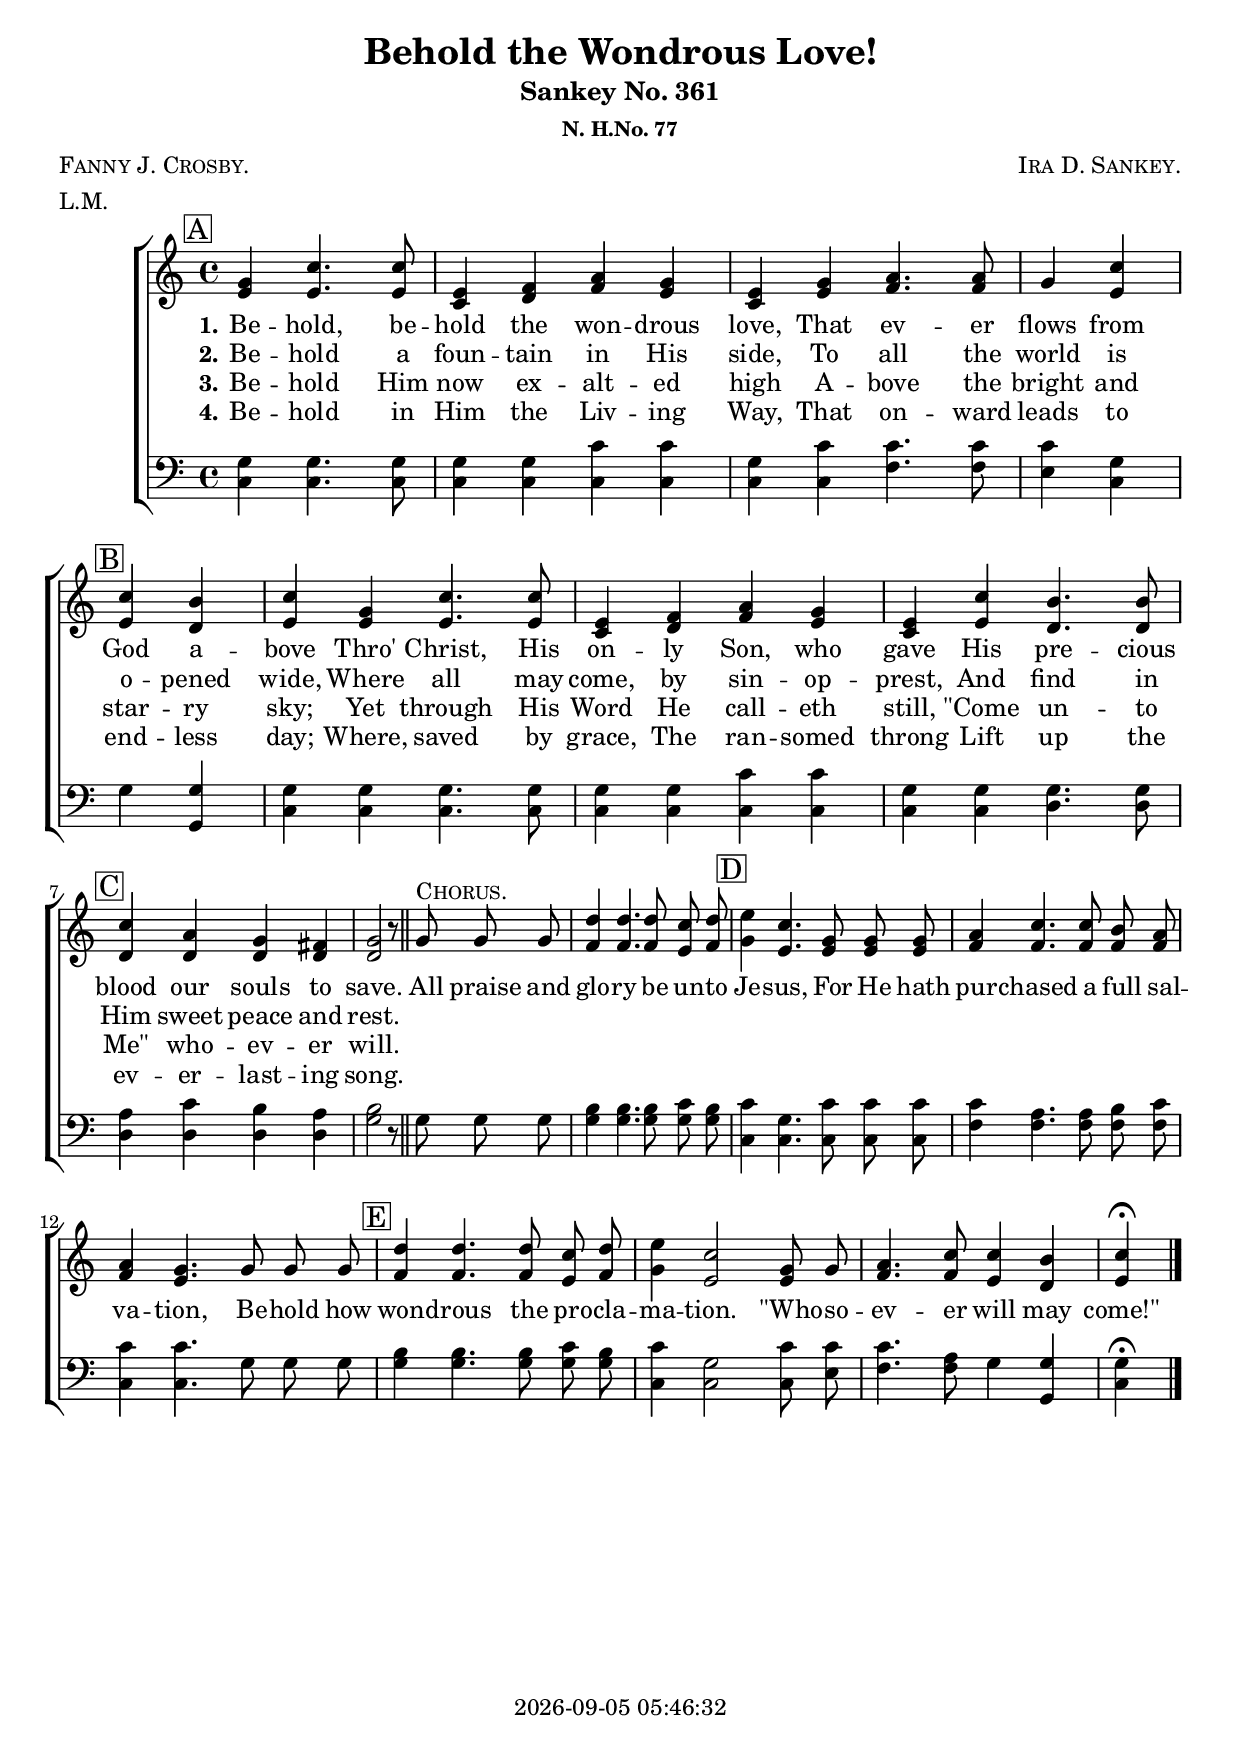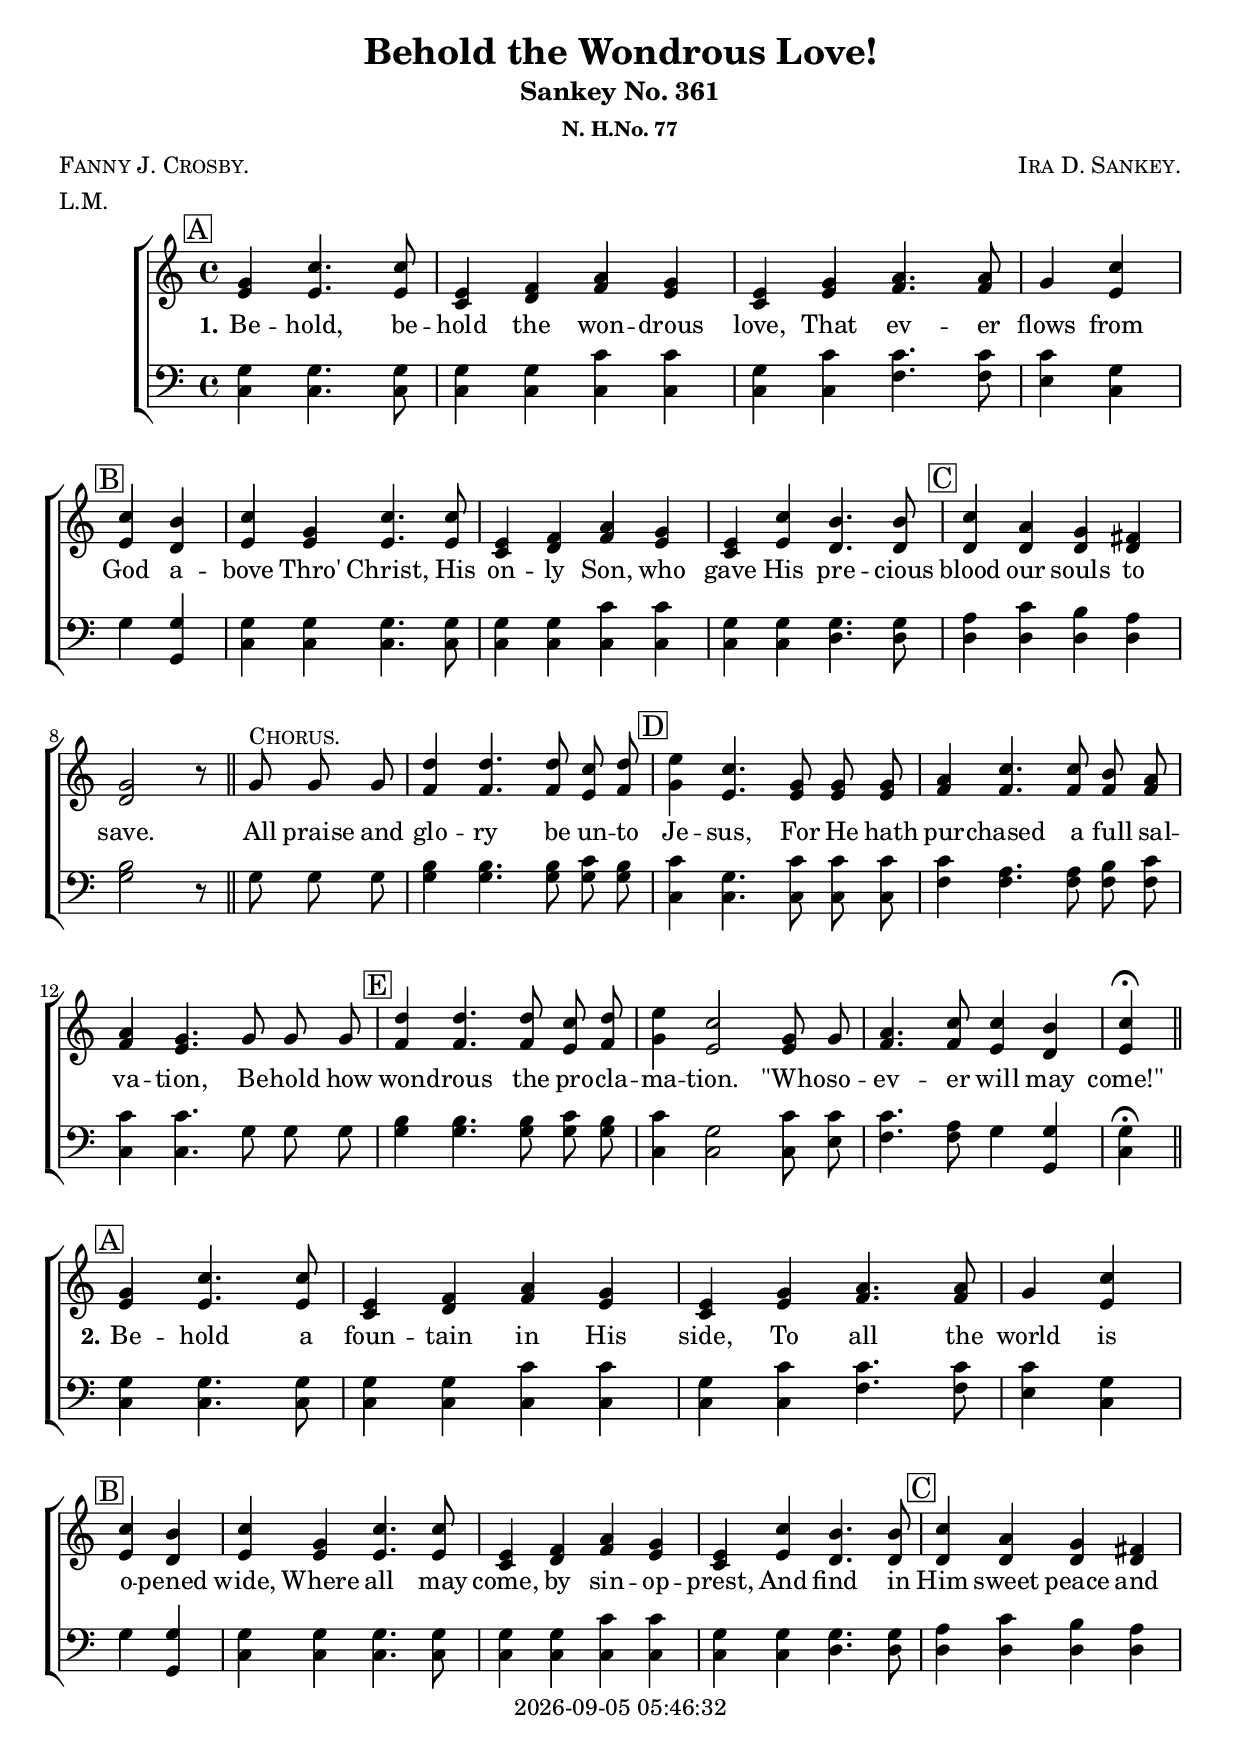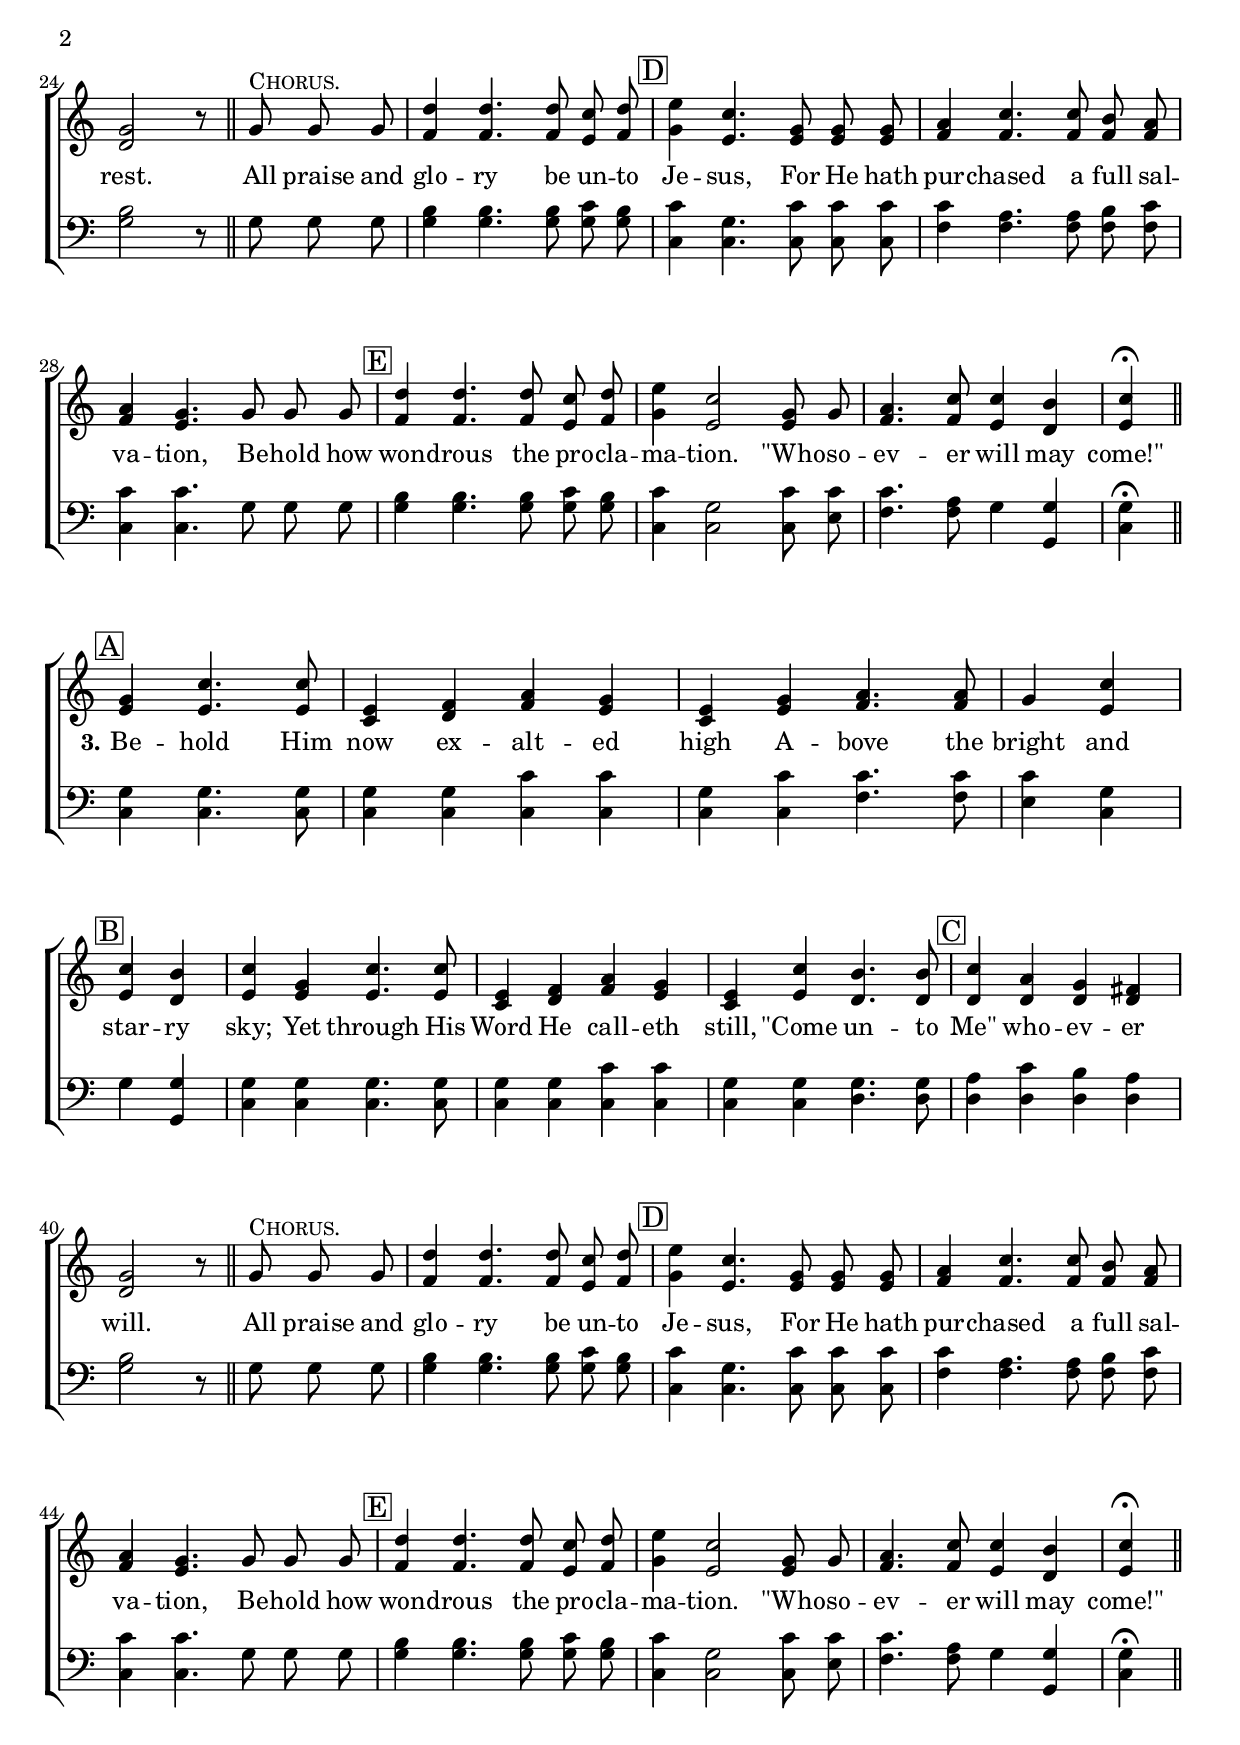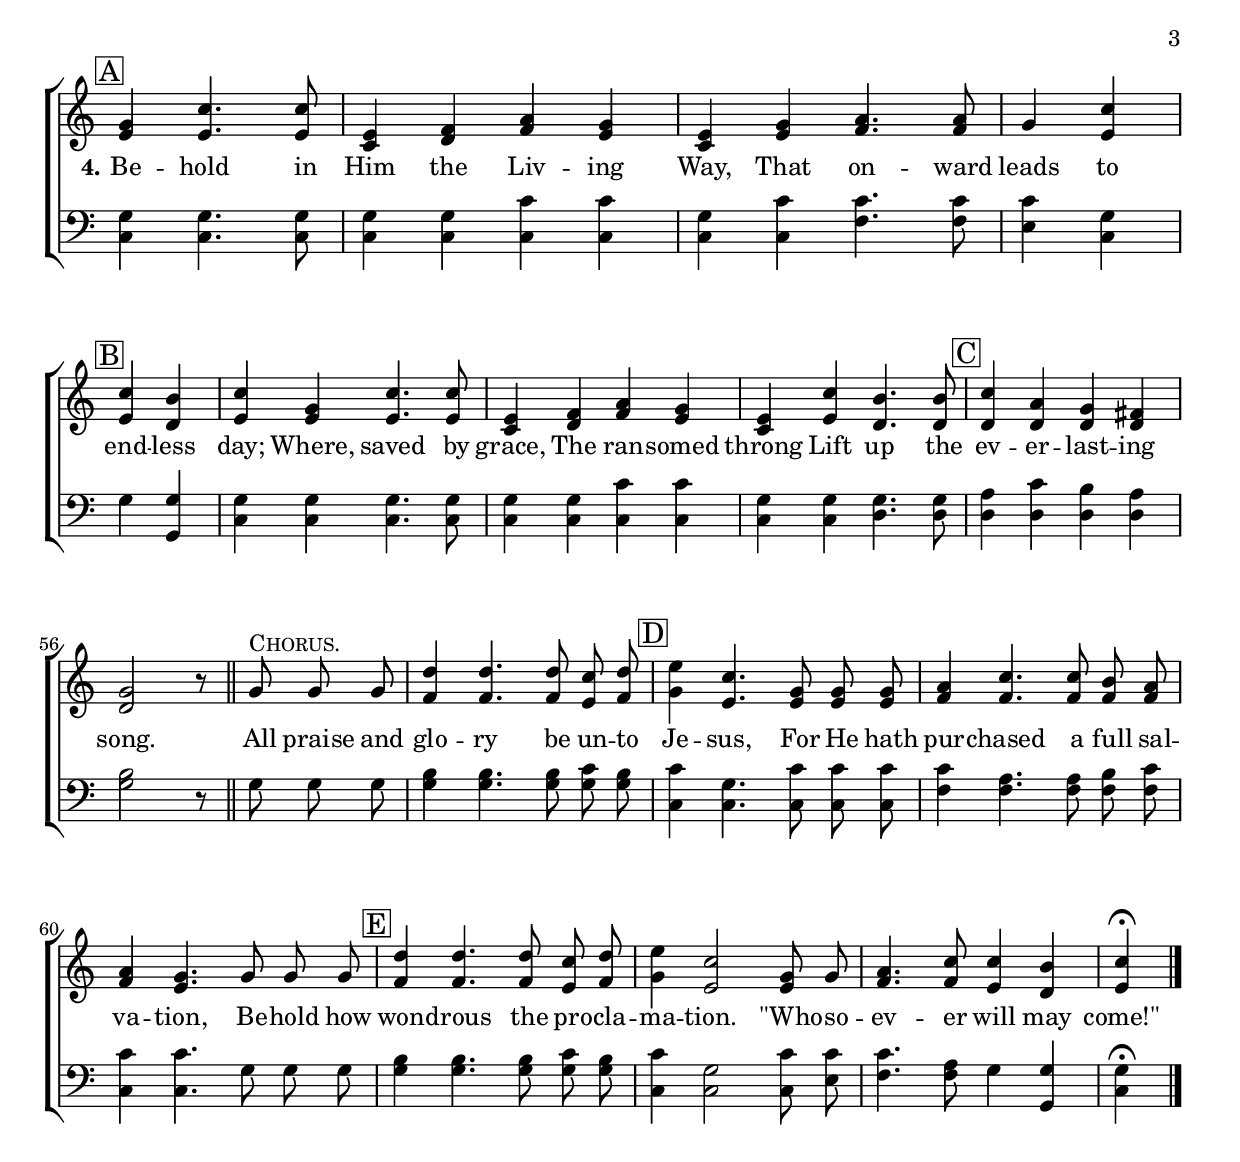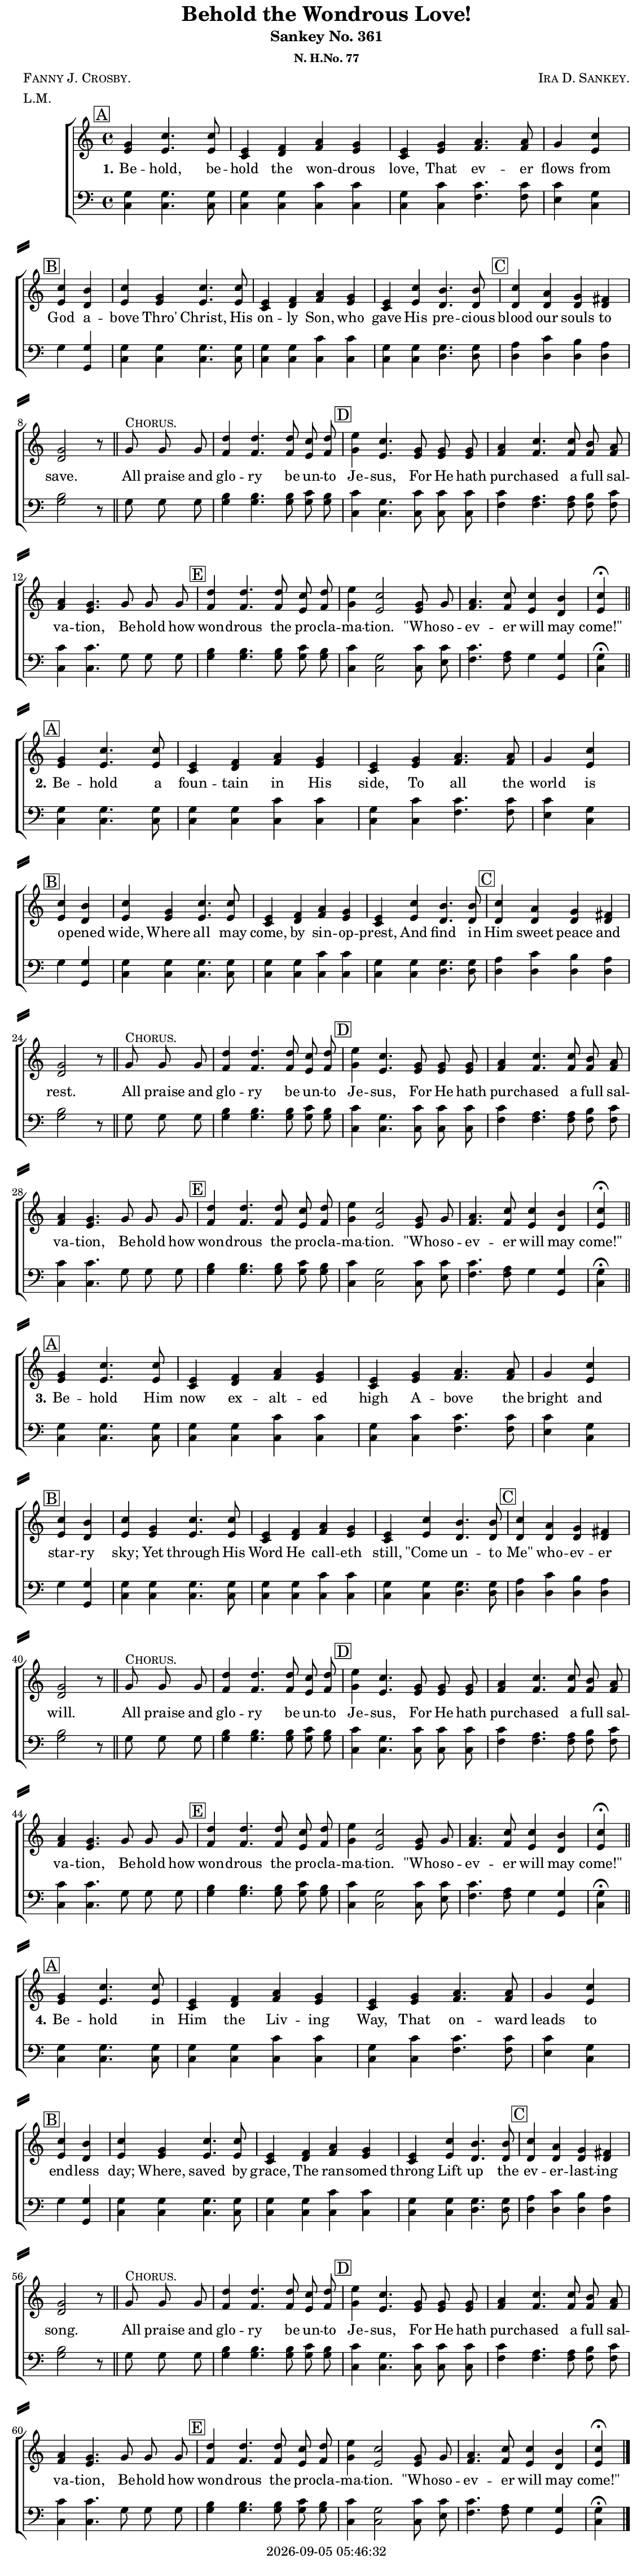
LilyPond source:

\version "2.22.1"

\include "articulate.ly"

today = #(strftime "%Y-%m-%d %H:%M:%S" (localtime (current-time)))

\header {
% centered at top
%  dedication  = "dedication"
  title       = "Behold the Wondrous Love!"
  subtitle    = "Sankey No. 361"
  subsubtitle = "N. H.No. 77"
%  instrument  = "instrument"
  
% arrangement of following lines:
%
%  poet    composer
%  meter   arranger
%  piece       opus

  composer    = \markup\smallCaps "Ira D. Sankey."
%  arranger    = "arranger"
%  opus        = "opus"

  poet        = \markup\smallCaps "Fanny J. Crosby."
  meter       = \markup\smallCaps "L.M."
%  piece       = \markup\smallCaps "piece"

% centered at bottom
% tagline     = "tagline" % default lilypond version
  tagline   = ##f
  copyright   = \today
}

% #(set-global-staff-size 16)

global = {
  \key c \major
  \time 4/4
  \partial 2.
}

RehearsalTrack = {
% \set Score.currentBarNumber = #5
  \mark \markup { \box "A" } s2. s1*2 s2
  \mark \markup { \box "B" } s2  s1*3
  \mark \markup { \box "C" }     s1*3
  \mark \markup { \box "D" }     s1*3
  \mark \markup { \box "E" }     s1*3 s4
}

TempoTrack = {
  \set Score.tempoHideNote = ##t
  \tempo 4=120
}

nl = { \bar "||" \break }

soprano = \relative {
  \autoBeamOff
  g'4 c4. 8
  e,4 f a g
  e4 g a4. 8
  g4 c \bar "|" \break c b
  c4 g c4. 8 % B
  e,4 f a g
  e4 c' b4. 8
  c4 a g fis % C
  g2 r8 \bar "||" 8^\markup\smallCaps Chorus. 8 8
  d'4 4. 8 c d
  e4 c4. g8 8 8 % D
  a4 c4. 8 b a
  a4 g4. 8 8 8
  d'4 4. 8 c8 d % E
  e4 c2 g8 8
  a4. c8 4 b
  c4\fermata
}

alto = \relative {
  \autoBeamOff
  e'4 4. 8
  c4 d f e
  c4 e f4. 8
  g4 e e d
  e4 4 4. 8 % B
  c4 d f e
  c4 e d4. 8
  d4 4 4 4 % C
  d2 r8 g8 8 8
  f4 4. 8 e f
  g4 e4. 8 8 8 % D
  f4 4. 8 8 8
  f4 e4. g8 8 8
  f4 4. 8 e f % E
  g4 e2 8 g
  f4. 8 e4 d
  e4\fermata
}

tenor = \relative {
  \autoBeamOff
  g4 4. 8
  g4 4 c c
  g4 c4 4. 8
  c4 g g g
  g4 4 4. 8 % B
  g4 4 c c
  g4 4 4. 8
  a4 c b a % C
  b2 r8 g8 8 8
  b4 4. 8 c b
  c4 g4. c8 8 8 % D
  c4 a4. 8 b c
  c4 4. g8 8 8
  b4 4. 8 c b % E
  c4 g2 c8 8
  c4. a8 g4 4
  g4\fermata
}

bass = \relative {
  \autoBeamOff
  c4 4. 8
  c4 4 4 4
  c4 4 f4. 8
  e4 c g' g,
  c4 4 4. 8 % B
  c4 4 4 4
  c4 4 d4. 8
  d4 4 4 4 % C
  g2 r8 g g g
  g4 4. 8 8 8
  c,4 4. 8 8 8 % D
  f4 4. 8 8 8
  c4 4. g'8 8 8
  g4 4. 8 8 8 % E
  c,4 2 8 e
  f4. f8 g4 g,
  c4\fermata
}

nom  = {   \set ignoreMelismata = ##t }
yesm = { \unset ignoreMelismata       }

chorus = \lyricmode {
  All praise and glo -- ry be un -- to Je -- sus,
  For He hath pur -- chased a full sal -- va -- tion,
  Be -- hold how won -- drous the pro -- cla -- ma -- tion.
  "\"Who" -- so -- ev -- er will may "come!\""
}

verses = 4

wordsOne = \lyricmode {
  \set stanza = "1."
  Be -- hold, be -- hold the won -- drous love,
  That ev -- er flows from God a -- bove
  Thro' Christ, His on -- ly Son, who gave
  His pre -- cious blood our souls to save.
}
  
wordsTwo = \lyricmode {
  \set stanza = "2."
  Be -- hold a foun -- tain in His side,
  To all the world is o -- pened wide,
  Where all may come, by sin -- op -- prest,
  And find in Him sweet peace and rest.
}
  
wordsThree = \lyricmode {
  \set stanza = "3."
  Be -- hold Him now ex -- alt -- ed high
  A -- bove the bright and star -- ry sky;
  Yet through His Word He call -- eth still,
  "\"Come" un -- to "Me\"" who -- ev -- er will.
}
  
wordsFour = \lyricmode {
  \set stanza = "4."
  Be -- hold in Him the Liv -- ing Way,
  That on -- ward leads to end -- less day;
  Where, saved by grace,
  The ran -- somed throng
  Lift up the ev -- er -- last -- ing song.
}
  
wordsMidi = \lyricmode {
  \set stanza = "1."
  "Be" "hold, " be "hold " "the " won "drous " "love, "
  "\nThat " ev "er " "flows " "from " "God " a "bove "
  "\nThro' " "Christ, " "His " on "ly " "Son, " "who " "gave "
  "\nHis " pre "cious " "blood " "our " "souls " "to " "save. "
  "\nAll " "praise " "and " glo "ry " "be " un "to " Je "sus, "
  "\nFor " "He " "hath " pur "chased " "a " "full " sal va "tion, "
  "\nBe" "hold " "how " won "drous " "the " pro cla ma "tion. "
  "\n\"Who" so ev "er " "will " "may " "come!\" "

  \set stanza = "2."
  "\nBe" "hold " "a " foun "tain " "in " "His " "side, "
  "\nTo " "all " "the " "world " "is " o "pened " "wide, "
  "\nWhere " "all " "may " "come, " "by " sin op "prest, "
  "\nAnd " "find " "in " "Him " "sweet " "peace " "and " "rest. "
  "\nAll " "praise " "and " glo "ry " "be " un "to " Je "sus, "
  "\nFor " "He " "hath " pur "chased " "a " "full " sal va "tion, "
  "\nBe" "hold " "how " won "drous " "the " pro cla ma "tion. "
  "\n\"Who" so ev "er " "will " "may " "come!\" "

  \set stanza = "3."
  "\nBe" "hold " "Him " "now " ex alt "ed " "high "
  "\nA" "bove " "the " "bright " "and " star "ry " "sky; "
  "\nYet " "through " "His " "Word " "He " call "eth " "still, "
  "\n\"Come " un "to " "Me\" " who ev "er " "will. "
  "\nAll " "praise " "and " glo "ry " "be " un "to " Je "sus, "
  "\nFor " "He " "hath " pur "chased " "a " "full " sal va "tion, "
  "\nBe" "hold " "how " won "drous " "the " pro cla ma "tion. "
  "\n\"Who" so ev "er " "will " "may " "come!\" "

  \set stanza = "4."
  "\nBe" "hold " "in " "Him " "the " Liv "ing " "Way, "
  "\nThat " on "ward " "leads " "to " end "less " "day; "
  "\nWhere, " "saved " "by " "grace, "
  "\nThe " ran "somed " "throng "
  "\nLift " "up " "the " ev er last "ing " "song. "
  "\nAll " "praise " "and " glo "ry " "be " un "to " Je "sus, "
  "\nFor " "He " "hath " pur "chased " "a " "full " sal va "tion, "
  "\nBe" "hold " "how " won "drous " "the " pro cla ma "tion. "
  "\n\"Who" so ev "er " "will " "may " "come!\" "
}

\book {
  \bookOutputSuffix "midi"
  \score {
%    \articulate
        \new ChoirStaff <<
                                % Soprano staff
          \new Staff = soprano
          <<
            \new Voice { \repeat unfold \verses \TempoTrack     }
            \new Voice { \global \repeat unfold \verses \soprano \bar "|." }
            \addlyrics \wordsMidi
          >>
                                % Alto staff
          \new Staff = alto
          <<
            \new Voice { \global \repeat unfold \verses { \alto \nl } \bar "|." }
          >>
                                % Tenor staff
          \new Staff = tenor
          <<
            \clef "treble_8"
            \new Voice { \global \repeat unfold \verses \tenor }
          >>
                                % Bass staff
          \new Staff = bass
          <<
            \clef "bass"
            \new Voice { \global \repeat unfold \verses \bass }
          >>
        >>
    \midi {}
  }
}

\book {
  \bookOutputSuffix "repeat"
  \score {
        \new ChoirStaff <<
                                  % Joint soprano/alto staff
          \new Staff \with { printPartCombineTexts = ##f }
          <<
            \new Voice \RehearsalTrack
            \new Voice \TempoTrack
            \new NullVoice = "aligner" \soprano
            \new Voice = "women" \partCombine { \global \soprano \bar "|." } { \global \alto }
            \new Lyrics \lyricsto "aligner" { \wordsOne \chorus }
            \new Lyrics \lyricsto "aligner"   \wordsTwo
            \new Lyrics \lyricsto "aligner"   \wordsThree
            \new Lyrics \lyricsto "aligner"   \wordsFour
          >>
                                  % Joint tenor/bass staff
          \new Staff \with { printPartCombineTexts = ##f }
          <<
            \clef "bass"
            \new Voice = "men" \partCombine { \global \tenor } { \global \bass }
          >>
        >>
    \layout {
      indent = 1.5\cm
      \pointAndClickOff
      \context {
        \Staff \RemoveAllEmptyStaves
      }
    }
  }
}

\book {
  \bookOutputSuffix "single"
  \score {
        \new ChoirStaff <<
                                  % Joint soprano/alto staff
          \new Staff \with { printPartCombineTexts = ##f }
          <<
            \new Voice { \repeat unfold \verses \RehearsalTrack }
            \new Voice { \repeat unfold \verses \TempoTrack }
            \new NullVoice = "aligner" { \repeat unfold \verses \soprano }
            \new Voice = "women" \partCombine { \global \repeat unfold \verses \soprano \bar "|." }
                                               { \global \repeat unfold \verses { \alto \nl } \bar "|." }
            \new Lyrics \lyricsto "aligner" { \wordsOne   \chorus
                                              \wordsTwo   \chorus
                                              \wordsThree \chorus
                                              \wordsFour  \chorus
                                            }
          >>
                                  % Joint tenor/bass staff
          \new Staff \with { printPartCombineTexts = ##f }
          <<
            \clef "bass"
            \new Voice = "men" \partCombine { \global \repeat unfold \verses \tenor }
                                            { \global \repeat unfold \verses \bass }
          >>
        >>
    \layout {
      indent = 1.5\cm
      \pointAndClickOff
      \context {
        \Staff \RemoveAllEmptyStaves
      }
    }
  }
}

\book {
  \bookOutputSuffix "singlepage"
  \paper {
    top-margin = 0
    left-margin = 7
    right-margin = 1
    paper-width = 190\mm
    page-breaking = #ly:one-page-breaking
    system-system-spacing.basic-distance = #15
    system-separator-markup = \slashSeparator
  }
  \score {
        \new ChoirStaff <<
                                  % Joint soprano/alto staff
          \new Staff \with { printPartCombineTexts = ##f }
          <<
            \new Voice { \repeat unfold \verses \RehearsalTrack }
            \new Voice { \repeat unfold \verses \TempoTrack }
            \new NullVoice = "aligner" { \repeat unfold \verses \soprano }
            \new Voice = "women" \partCombine { \global \repeat unfold \verses \soprano \bar "|." }
                                               { \global \repeat unfold \verses { \alto \nl } \bar "|." }
            \new Lyrics \lyricsto "aligner" { \wordsOne   \chorus
                                              \wordsTwo   \chorus
                                              \wordsThree \chorus
                                              \wordsFour  \chorus
                                            }
          >>
                                  % Joint tenor/bass staff
          \new Staff \with { printPartCombineTexts = ##f }
          <<
            \clef "bass"
            \new Voice = "men" \partCombine { \global \repeat unfold \verses \tenor }
                                            { \global \repeat unfold \verses \bass }
          >>
        >>
    \layout {
      indent = 1.5\cm
      \pointAndClickOff
      \context {
        \Staff \RemoveAllEmptyStaves
      }
    }
  }
}
